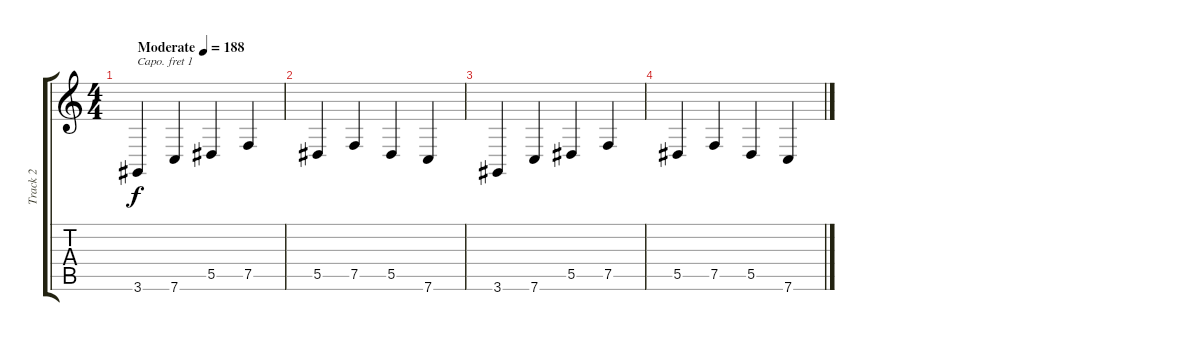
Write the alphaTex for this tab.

\track ("Track 2" "Track 2") {mute instrument acousticgrandpiano}
\staff {score tabs}
\capo 1
\tuning (E4 B3 G3 D3 A2 E2) {hide}
\ts (4 4)
\tempo (188 "Moderate")
\clef g2
\ks c
3.6.4{dy f instrument acousticgrandpiano} 7.6.4 5.5.4 7.5.4 |
5.5.4 7.5.4 5.5.4 7.6.4 |
3.6.4 7.6.4 5.5.4 7.5.4 |
5.5.4 7.5.4 5.5.4 7.6.4
